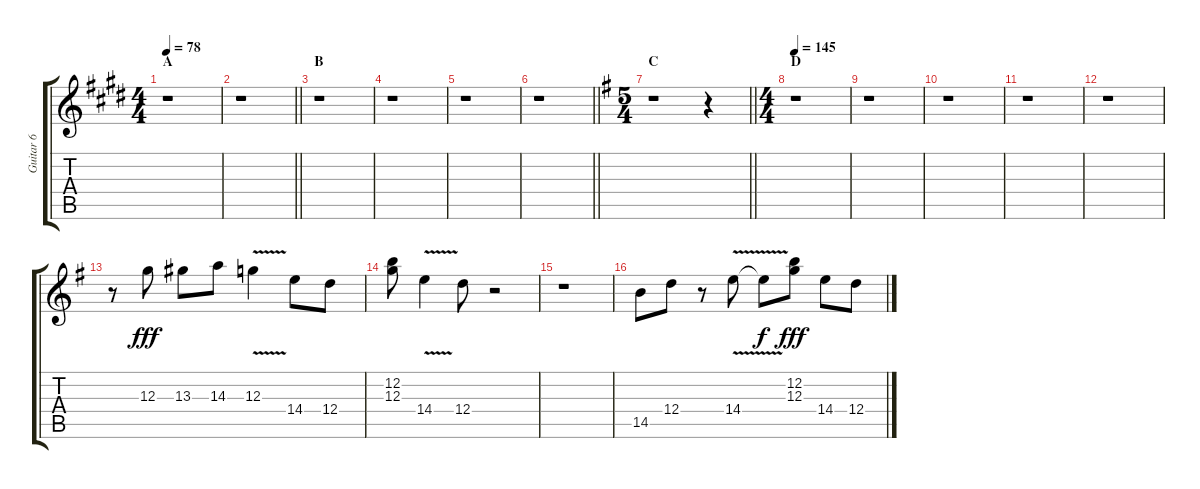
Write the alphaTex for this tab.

\track ("Guitar 6" "Guitar 6") {instrument distortionguitar}
\staff {score tabs}
\tuning (E4 B3 G3 D3 A2 E2) {hide}
\ts (4 4)
\section ("" "A")
\tempo 78
\clef g2
\ks e
r.1{dy fff instrument distortionguitar} |
\barLineRight lightlight
r.1 |
\section ("" "B")
r.1 |
r.1 |
r.1 |
\barLineRight lightlight
r.1 |
\ts (5 4)
\section ("" "C")
\barLineRight lightlight
\ks g
r.1 r.4 |
\ts (4 4)
\section ("" "D")
\tempo 145
r.1 |
r.1 |
r.1 |
r.1 |
r.1 |
r.8 12.3.8 13.3.8 14.3.8 12.3{v}.4 14.4.8 12.4.8 |
(12.2 12.3).8 14.4{v}.4 12.4.8 r.2 |
r.1 |
14.5.8 12.4.8 r.8 14.4{v}.8 14.4{t}.8{dy f} (12.2 12.3).8{dy fff} 14.4.8 12.4.8
